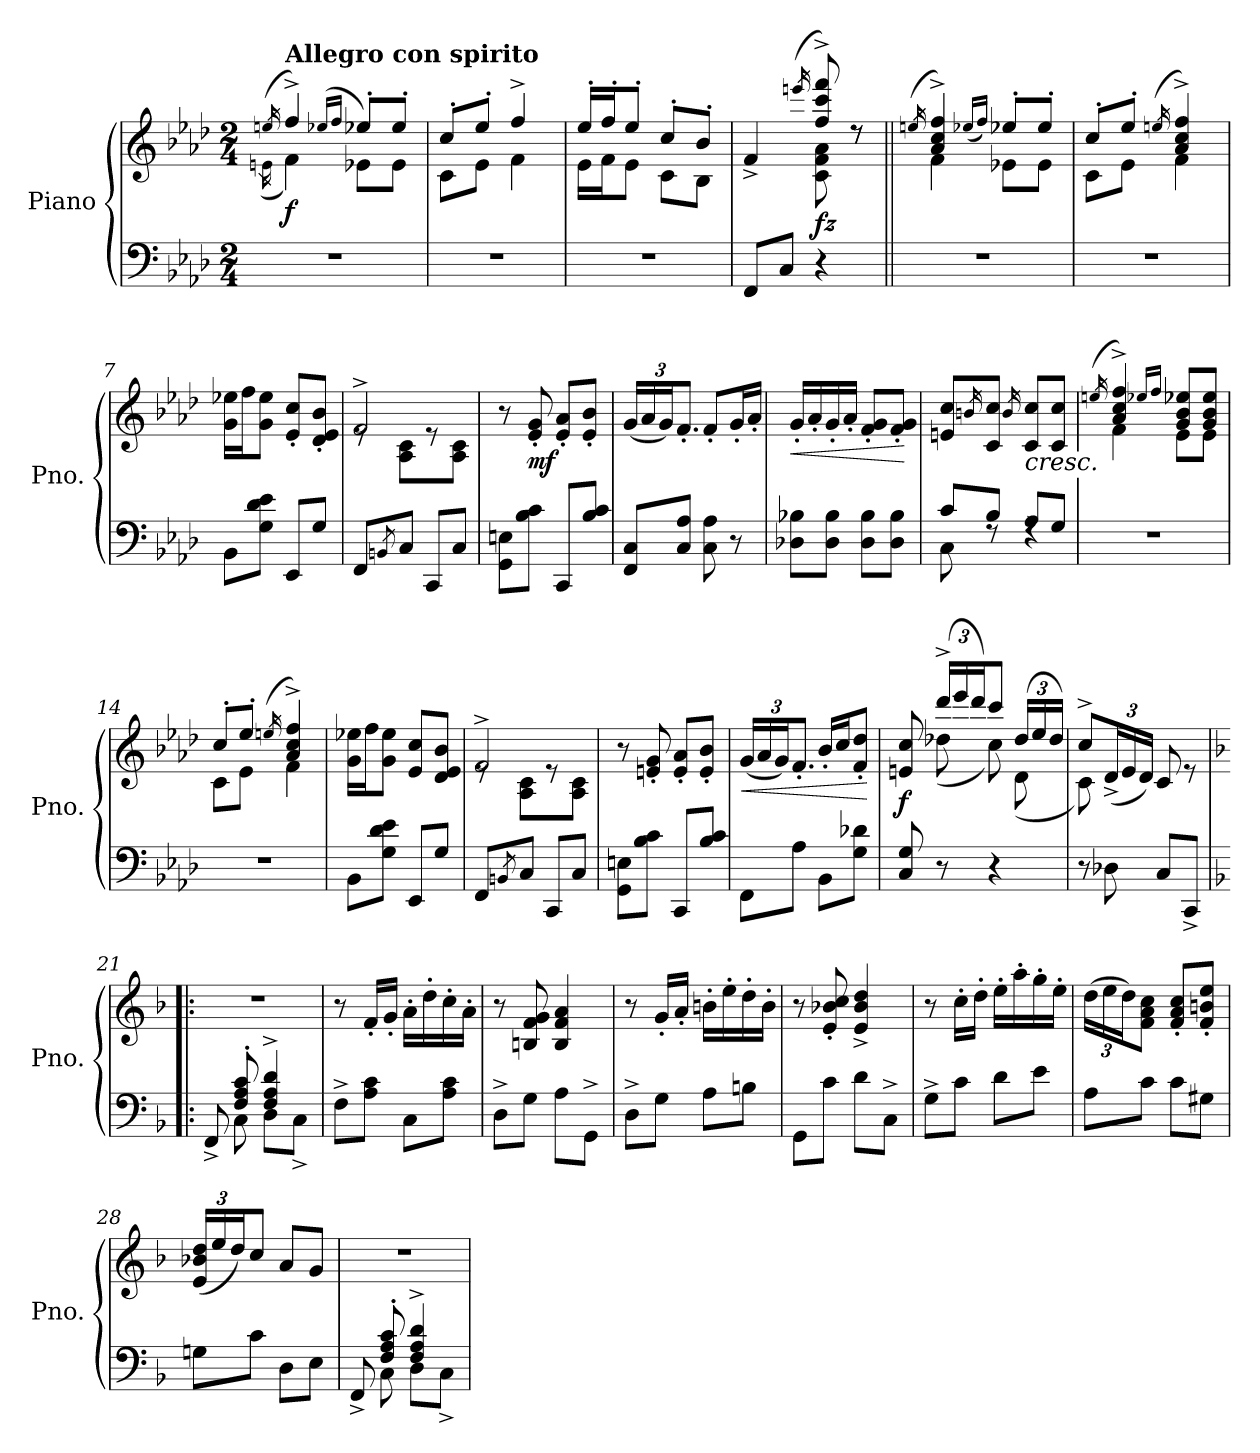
**kern	**kern	**dynam
*part1	*part1	*part1
*staff2	*staff1	*staff1/2
*I"Piano	*	*
*I'Pno.	*	*
*clefF4	*clefG2	*
*k[b-e-a-d-]	*k[b-e-a-d-]	*
*M2/4	*M2/4	*
=1	=1	=1
*	*^	*
.	(<16qeen/	(>16qen\	.
!	!LO:TX:a:B:t=Allegro con spirito	!	!
!	!	!	!LO:DY:b
2r	4ff^/)	4f\)	f
.	(<16qee-X/LL	.	.
.	16qff/JJ	.	.
.	8ee-'/L)	8e-X\L	.
.	8ee-'/J	8e-\J	.
=2	=2	=2	=2
2r	8cc'/L	8c\L	.
.	8ee-'/J	8e-\J	.
.	4ff^/	4f\	.
=3	=3	=3	=3
2r	16ee-'/LL	16e-\LL	.
.	16ff'/J	16f\J	.
.	8ee-'/J	8e-\J	.
.	8cc'/L	8c\L	.
.	8b-'/J	8B-\J	.
=4	=4	=4	=4
8FF/L	4f^/	4ryy	.
8C/J	.	.	.
.	(<16qeeen/	.	.
!	!	!	!LO:DY:b
4r	8ff/^ 8ccc/^ 8fff/^)	8c\ 8f\ 8a-\	fz
.	8rdd	8rdd	.
!!LO:LB:g=z	!!
=5||	=5||	=5||	=5||
.	(>16qeen/	.	.
2r	4a-/^ 4cc/^ 4ff/^)	4f\	.
.	(>16qee-X/LL	.	.
.	16qff/JJ)	.	.
.	8ee-'/L	8e-X\L	.
.	8ee-'/J	8e-\J	.
=6	=6	=6	=6
2r	8cc'/L	8c\L	.
.	8ee-'/J	8e-\J	.
.	(<16qeen/	.	.
.	4a-/^ 4cc/^ 4ff/^)	4f\	.
*	*v	*v	*
=7	=7	=7
8BB-\L	16g\ 16ee-X\LL	.
.	16ff\J	.
8G\ 8d-\ 8e-\J	8g\ 8ee-\J	.
8EE-/L	8e-/' 8cc/'L	.
8G/J	8d-/' 8e-/' 8b-/'J	.
=8	=8	=8
*	*^	*
8FF/L	2f^/	8re	.
8qBBn/	.	.	.
8C/J	.	8A-\ 8c\L	.
8CC/L	.	8re	.
8C/J	.	8A-\ 8c\J	.
*	*v	*v	*
=9	=9	=9
8GG\ 8En\L	8r	.
!	!	!LO:DY:b
8B-\ 8c\J	8e-/' 8g/'	mf
8CC/L	8e-/' 8a-/'L	.
8B-/ 8c/J	8e-/' 8b-/'J	.
!!LO:LB:g=z
=10	=10	=10
*	*Xbrackettup	*
8FF/ 8C/L	(>24g/LL	.
.	24a-/	.
.	24g/J)	.
8C/ 8A-/J	12.f'/J	.
8C\ 8A-\	8f'/L	.
8r	16g'/L	.
.	16a-'/JJ	.
=11	=11	=11
!	!	!LO:HP:b
8D-X\ 8B-X\L	16g'/LL	<
.	16a-'/	.
8D-\ 8B-\J	16g'/	.
.	16a-'/JJ	.
8D-\ 8B-\L	8f/' 8g/'L	.
8D-\ 8B-\J	8f/' 8g/'J	.
.	.	[
=12	=12	=12
*^	*	*
8c/L	8C\	8en/ 8cc/L	.
.	.	16qbn/	.
8B-/J	8rF	8c/ 8cc/J	.
.	.	16qb/	.
!	!	!LO:TX:b:i:t=cresc.	!
8A-/L	4rF	8c/ 8cc/L	.
8G/J	.	8c/ 8cc/J	.
*v	*v	*	*
=13	=13	=13
.	(>16qeen/	.
*	*^	*
2r	4a-/^ 4cc/^ 4ff/^)	4f\	.
.	16qee-X/LL	.	.
.	16qff/JJ	.	.
.	8g/ 8b-/ 8ee-/L	8e-\L	.
.	8g/ 8b-/ 8ee-/J	8e-\J	.
=14	=14	=14	=14
2r	8cc'/L	8c\L	.
.	8ee-'/J	8e-\J	.
.	(<16qeen/	.	.
.	4a-/^ 4cc/^ 4ff/^)	4f\	.
*	*v	*v	*
=15	=15	=15
8BB-\L	16g\ 16ee-X\LL	.
.	16ff\J	.
8G\ 8d-\ 8e-\J	8g\ 8ee-\J	.
8EE-/L	8e-/ 8cc/L	.
8G/J	8d-/ 8e-/ 8b-/J	.
!!LO:LB:g=z
=16	=16	=16
*	*^	*
8FF/L	2f^/	8re	.
8qBBn/	.	.	.
8C/J	.	8A-\ 8c\L	.
8CC/L	.	8re	.
8C/J	.	8A-\ 8c\J	.
*	*v	*v	*
=17	=17	=17
8GG\ 8En\L	8r	.
8B-\ 8c\J	8en/' 8g/'	.
8CC/L	8e/' 8a-/'L	.
8B-/ 8c/J	8e/' 8b-/'J	.
=18	=18	=18
!	!	!LO:HP:b
8FF\L	(>24g/LL	<
.	24a-/	.
.	24g/J)	.
8A-\J	12.f'/J	.
8BB-\L	16b-'/LL	.
.	16cc/J	.
8G\ 8d-X\J	8f/' 8dd-/'J	.
.	.	[
=19	=19	=19
*	*^	*
!	!	!	!LO:DY:b
8C/ 8G/	8en/ 8cc/	8ryy	f
8r	(>24ddd-^/LL	(<8dd-X\	.
.	24eee-/	.	.
.	24ddd-/J)	.	.
4r	8ccc/J	8cc\)	.
.	(>24dd-/LL	(<8d-\	.
.	24ee-/	.	.
.	24dd-/JJ)	.	.
=20	=20	=20	=20
8r	8cc^/L	8c\)	.
8D-X\	(<24d-^/L	4.ryy	.
.	24e-/	.	.
.	24d-/JJ)	.	.
8C/L	8c/	.	.
8CC^/J	8re	.	.
*	*v	*v	*
!!LO:LB:g=z
=21!|:	=21!|:	=21!|:
*k[b-]	*k[b-]	*
*^	*	*
8FF^/	8ryy	2r	.
8F/' 8A/' 8c/'	8C\	.	.
4F/^ 4A/^ 4d/^	8D\L	.	.
.	8C^\J	.	.
*v	*v	*	*
=22	=22	=22
8F^\L	8r	.
8A\ 8c\J	16f'/LL	.
.	16g'/JJ	.
8C\L	16a'\LL	.
.	16dd'\	.
8A\ 8c\J	16cc'\	.
.	16a'\JJ	.
=23	=23	=23
8D^\L	8r	.
8G\J	8Bn/ 8f/ 8g/	.
8A\L	4B/ 4f/ 4a/	.
8GG^\J	.	.
=24	=24	=24
8D^\L	8r	.
8G\J	16g'/LL	.
.	16a'/JJ	.
8A\L	16bn'\LL	.
.	16ee'\	.
8Bn\J	16dd'\	.
.	16b'\JJ	.
!!LO:PB:g=z
=25	=25	=25
8GG\L	8r	.
8c\J	8e/' 8b-X/' 8cc/'	.
8d\L	4e/^ 4b-/^ 4dd/^	.
8C^\J	.	.
=26	=26	=26
8G^\L	8r	.
8c\J	16cc'\LL	.
.	16dd'\JJ	.
8d\L	16ee'\LL	.
.	16aa'\	.
8e\J	16gg'\	.
.	16ee'\JJ	.
=27	=27	=27
8A\L	(>24dd\LL	.
.	24ee\	.
.	24dd\J)	.
8c\J	8f\ 8a\ 8cc\J	.
8c\L	8f/' 8a/' 8cc/'L	.
8G#X\J	8f/' 8bn/' 8ee/'J	.
=28	=28	=28
8Gn\L	(>24e/ 24b-X/ 24dd/LL	.
.	24ee/	.
.	24dd/J)	.
8c\J	8cc/J	.
8D\L	8a/L	.
8E\J	8g/J	.
=29	=29	=29
*^	*	*
8FF^/	8ryy	2r	.
8F/' 8A/' 8c/'	8C\	.	.
4F/^ 4A/^ 4d/^	8D\L	.	.
.	8C^\J	.	.
*v	*v	*	*
=	=	=
*-	*-	*-
